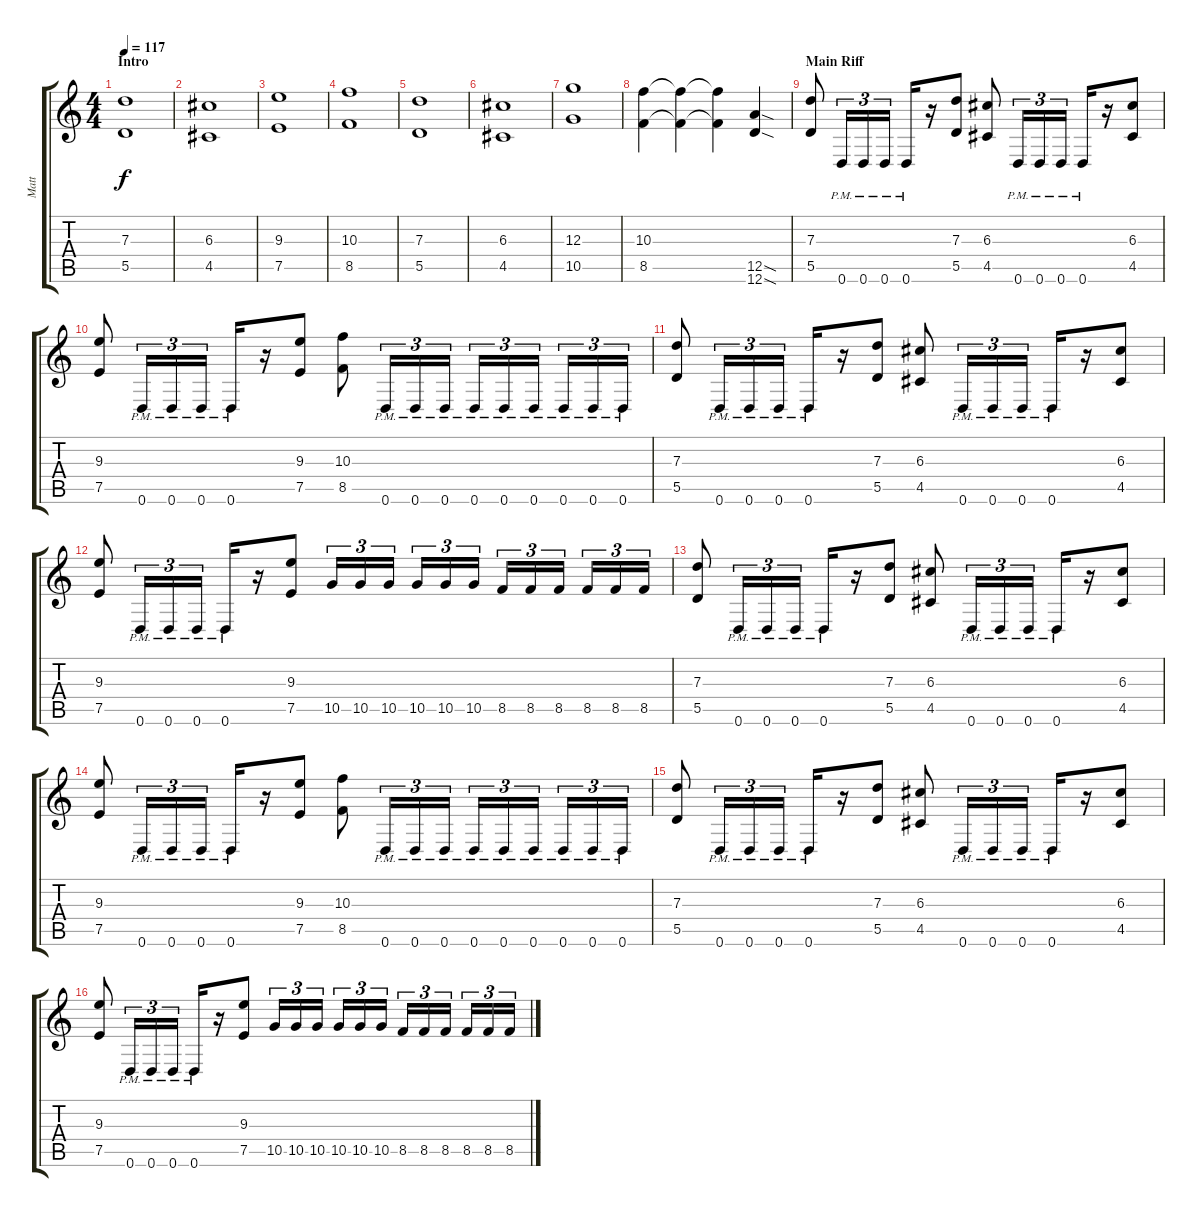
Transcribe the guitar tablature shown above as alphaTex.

\track ("Matt" "Matt") {instrument overdrivenguitar}
\staff {score tabs}
\tuning (E4 B3 G3 D3 A2 D2) {hide}
\ts (4 4)
\section ("" "Intro")
\tempo 117
\clef g2
\ks c
(7.3 5.5).1{dy f instrument overdrivenguitar} |
(6.3 4.5).1 |
(9.3 7.5).1 |
(10.3 8.5).1 |
(7.3 5.5).1 |
(6.3 4.5).1 |
(12.3 10.5).1 |
(10.3 8.5).4 (10.3{t} 8.5{t}).4 (10.3{t} 8.5{t}).4 (12.5{sod} 12.6{sod}).4 |
\section ("" "Main Riff")
(7.3 5.5).8 0.6{pm}.16{tu (3 2)} 0.6{pm}.16{tu (3 2)} 0.6{pm}.16{tu (3 2)} 0.6{pm}.16 r.16 (7.3 5.5).8 (6.3 4.5).8 0.6{pm}.16{tu (3 2)} 0.6{pm}.16{tu (3 2)} 0.6{pm}.16{tu (3 2)} 0.6{pm}.16 r.16 (6.3 4.5).8 |
(9.3 7.5).8 0.6{pm}.16{tu (3 2)} 0.6{pm}.16{tu (3 2)} 0.6{pm}.16{tu (3 2)} 0.6{pm}.16 r.16 (9.3 7.5).8 (10.3 8.5).8 0.6{pm}.16{tu (3 2)} 0.6{pm}.16{tu (3 2)} 0.6{pm}.16{tu (3 2)} 0.6{pm}.16{tu (3 2)} 0.6{pm}.16{tu (3 2)} 0.6{pm}.16{tu (3 2)} 0.6{pm}.16{tu (3 2)} 0.6{pm}.16{tu (3 2)} 0.6{pm}.16{tu (3 2)} |
(7.3 5.5).8 0.6{pm}.16{tu (3 2)} 0.6{pm}.16{tu (3 2)} 0.6{pm}.16{tu (3 2)} 0.6{pm}.16 r.16 (7.3 5.5).8 (6.3 4.5).8 0.6{pm}.16{tu (3 2)} 0.6{pm}.16{tu (3 2)} 0.6{pm}.16{tu (3 2)} 0.6{pm}.16 r.16 (6.3 4.5).8 |
(9.3 7.5).8 0.6{pm}.16{tu (3 2)} 0.6{pm}.16{tu (3 2)} 0.6{pm}.16{tu (3 2)} 0.6{pm}.16 r.16 (9.3 7.5).8 10.5.16{tu (3 2)} 10.5.16{tu (3 2)} 10.5.16{tu (3 2)} 10.5.16{tu (3 2)} 10.5.16{tu (3 2)} 10.5.16{tu (3 2)} 8.5.16{tu (3 2)} 8.5.16{tu (3 2)} 8.5.16{tu (3 2)} 8.5.16{tu (3 2)} 8.5.16{tu (3 2)} 8.5.16{tu (3 2)} |
(7.3 5.5).8 0.6{pm}.16{tu (3 2)} 0.6{pm}.16{tu (3 2)} 0.6{pm}.16{tu (3 2)} 0.6{pm}.16 r.16 (7.3 5.5).8 (6.3 4.5).8 0.6{pm}.16{tu (3 2)} 0.6{pm}.16{tu (3 2)} 0.6{pm}.16{tu (3 2)} 0.6{pm}.16 r.16 (6.3 4.5).8 |
(9.3 7.5).8 0.6{pm}.16{tu (3 2)} 0.6{pm}.16{tu (3 2)} 0.6{pm}.16{tu (3 2)} 0.6{pm}.16 r.16 (9.3 7.5).8 (10.3 8.5).8 0.6{pm}.16{tu (3 2)} 0.6{pm}.16{tu (3 2)} 0.6{pm}.16{tu (3 2)} 0.6{pm}.16{tu (3 2)} 0.6{pm}.16{tu (3 2)} 0.6{pm}.16{tu (3 2)} 0.6{pm}.16{tu (3 2)} 0.6{pm}.16{tu (3 2)} 0.6{pm}.16{tu (3 2)} |
(7.3 5.5).8 0.6{pm}.16{tu (3 2)} 0.6{pm}.16{tu (3 2)} 0.6{pm}.16{tu (3 2)} 0.6{pm}.16 r.16 (7.3 5.5).8 (6.3 4.5).8 0.6{pm}.16{tu (3 2)} 0.6{pm}.16{tu (3 2)} 0.6{pm}.16{tu (3 2)} 0.6{pm}.16 r.16 (6.3 4.5).8 |
(9.3 7.5).8 0.6{pm}.16{tu (3 2)} 0.6{pm}.16{tu (3 2)} 0.6{pm}.16{tu (3 2)} 0.6{pm}.16 r.16 (9.3 7.5).8 10.5.16{tu (3 2)} 10.5.16{tu (3 2)} 10.5.16{tu (3 2)} 10.5.16{tu (3 2)} 10.5.16{tu (3 2)} 10.5.16{tu (3 2)} 8.5.16{tu (3 2)} 8.5.16{tu (3 2)} 8.5.16{tu (3 2)} 8.5.16{tu (3 2)} 8.5.16{tu (3 2)} 8.5.16{tu (3 2)}
